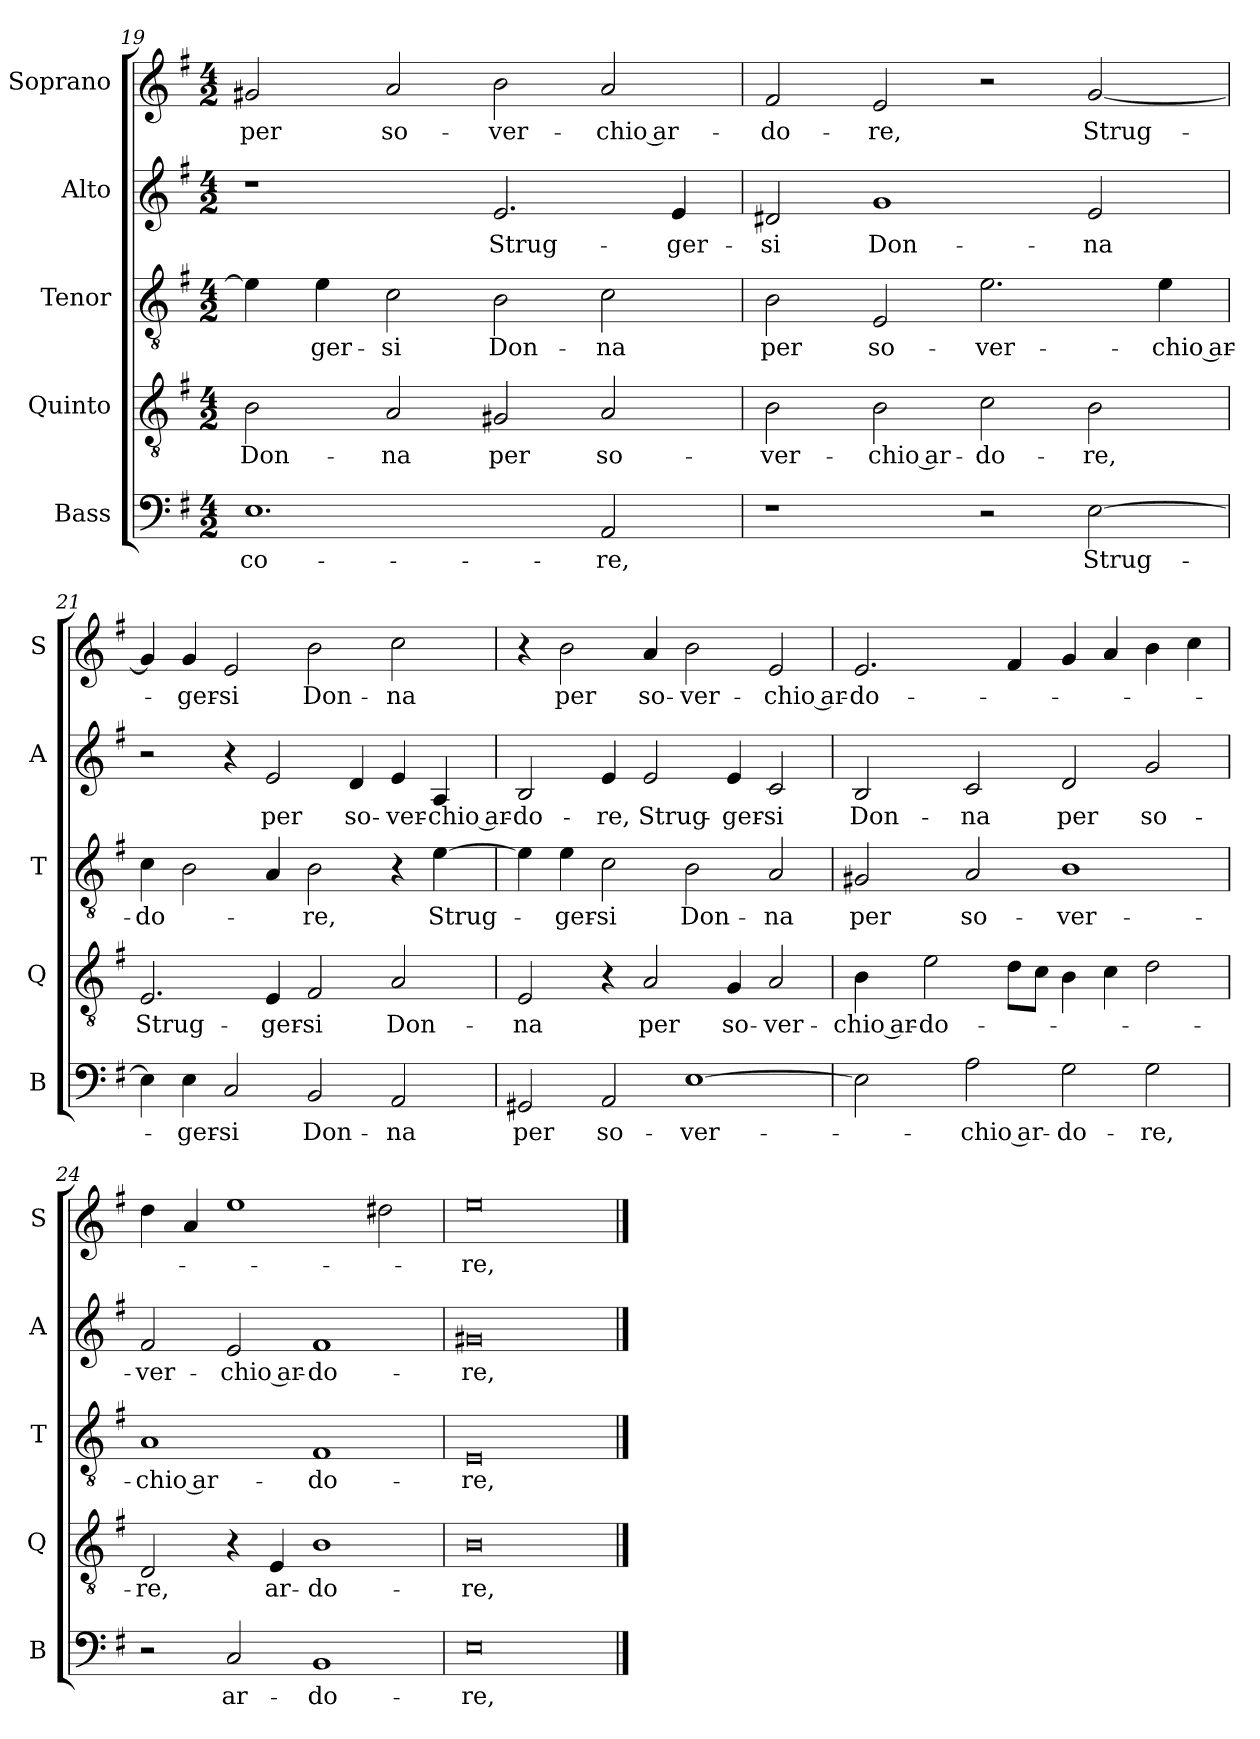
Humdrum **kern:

**kern	**text	**kern	**text	**kern	**text	**kern	**text	**kern	**text
*part5	*part5	*part4	*part4	*part3	*part3	*part2	*part2	*part1	*part1
*staff5	*staff5	*staff4	*staff4	*staff3	*staff3	*staff2	*staff2	*staff1	*staff1
*I"Bass	*	*I"Quinto	*	*I"Tenor	*	*I"Alto	*	*I"Soprano	*
*I'B	*	*I'Q	*	*I'T	*	*I'A	*	*I'S	*
*clefF4	*	*clefGv2	*	*clefGv2	*	*clefG2	*	*clefG2	*
*k[f#]	*	*k[f#]	*	*k[f#]	*	*k[f#]	*	*k[f#]	*
*G:	*	*G:	*	*G:	*	*G:	*	*G:	*
*M4/2	*	*M4/2	*	*M4/2	*	*M4/2	*	*M4/2	*
=19	=19	=19	=19	=19	=19	=19	=19	=19	=19
!	!LO:LY:b	!	!LO:LY:b	!	!	!	!	!	!LO:LY:b
1.E	co-	2B\	Don-	4e\]	.	1r	.	2g#X/	per
!	!	!	!	!	!LO:LY:b	!	!	!	!
.	.	.	.	4e\	-ger-	.	.	.	.
!	!	!	!LO:LY:b	!	!LO:LY:b	!	!	!	!LO:LY:b
.	.	2A/	-na	2c\	-si	.	.	2a/	so-
!	!	!	!LO:LY:b	!	!LO:LY:b	!	!LO:LY:b	!	!LO:LY:b
.	.	2G#X/	per	2B\	Don-	2.e/	Strug-	2b\	-ver-
!	!LO:LY:b	!	!LO:LY:b	!	!LO:LY:b	!	!	!	!LO:LY:b
2AA/	-re,	2A/	so-	2c\	-na	.	.	2a/	-chio ar-
!	!	!	!	!	!	!	!LO:LY:b	!	!
.	.	.	.	.	.	4e/	-ger-	.	.
=20	=20	=20	=20	=20	=20	=20	=20	=20	=20
!	!	!	!LO:LY:b	!	!LO:LY:b	!	!LO:LY:b	!	!LO:LY:b
1r	.	2B\	-ver-	2B\	per	2d#X/	-si	2f#/	-do-
!	!	!	!LO:LY:b	!	!LO:LY:b	!	!LO:LY:b	!	!LO:LY:b
.	.	2B\	-chio ar-	2E/	so-	1g	Don-	2e/	-re,
!	!	!	!LO:LY:b	!	!LO:LY:b	!	!	!	!
2r	.	2c\	-do-	2.e\	-ver-	.	.	2r	.
!	!LO:LY:b	!	!LO:LY:b	!	!	!	!LO:LY:b	!	!LO:LY:b
[2E\	Strug-	2B\	-re,	.	.	2e/	-na	[2g/	Strug-
!	!	!	!	!	!LO:LY:b	!	!	!	!
.	.	.	.	4e\	-chio ar-	.	.	.	.
!!LO:LB:g=z
=21	=21	=21	=21	=21	=21	=21	=21	=21	=21
!	!	!	!LO:LY:b	!	!LO:LY:b	!	!	!	!
4E\]	.	2.E/	Strug-	4c\	-do-	2r	.	4g/]	.
!	!LO:LY:b	!	!	!	!	!	!	!	!LO:LY:b
4E\	-ger-	.	.	2B\	.	.	.	4g/	-ger-
!	!LO:LY:b	!	!	!	!	!	!	!	!LO:LY:b
2C/	-si	.	.	.	.	4r	.	2e/	-si
!	!	!	!LO:LY:b	!	!	!	!LO:LY:b	!	!
.	.	4E/	-ger-	4A/	.	2e/	per	.	.
!	!LO:LY:b	!	!LO:LY:b	!	!LO:LY:b	!	!	!	!LO:LY:b
2BB/	Don-	2F#/	-si	2B\	-re,	.	.	2b\	Don-
!	!	!	!	!	!	!	!LO:LY:b	!	!
.	.	.	.	.	.	4d/	so-	.	.
!	!LO:LY:b	!	!LO:LY:b	!	!	!	!LO:LY:b	!	!LO:LY:b
2AA/	-na	2A/	Don-	4r	.	4e/	-ver-	2cc\	-na
!	!	!	!	!	!LO:LY:b	!	!LO:LY:b	!	!
.	.	.	.	[4e\	Strug-	4A/	-chio ar-	.	.
=22	=22	=22	=22	=22	=22	=22	=22	=22	=22
!	!LO:LY:b	!	!LO:LY:b	!	!	!	!LO:LY:b	!	!
2GG#X/	per	2E/	-na	4e\]	.	2B/	-do-	4r	.
!	!	!	!	!	!LO:LY:b	!	!	!	!LO:LY:b
.	.	.	.	4e\	-ger-	.	.	2b\	per
!	!LO:LY:b	!	!	!	!LO:LY:b	!	!LO:LY:b	!	!
2AA/	so-	4r	.	2c\	-si	4e/	-re,	.	.
!	!	!	!LO:LY:b	!	!	!	!LO:LY:b	!	!LO:LY:b
.	.	2A/	per	.	.	2e/	Strug-	4a/	so-
!	!LO:LY:b	!	!	!	!LO:LY:b	!	!	!	!LO:LY:b
[1E	-ver-	.	.	2B\	Don-	.	.	2b\	-ver-
!	!	!	!LO:LY:b	!	!	!	!LO:LY:b	!	!
.	.	4G/	so-	.	.	4e/	-ger-	.	.
!	!	!	!LO:LY:b	!	!LO:LY:b	!	!LO:LY:b	!	!LO:LY:b
.	.	2A/	-ver-	2A/	-na	2c/	-si	2e/	-chio ar-
=23	=23	=23	=23	=23	=23	=23	=23	=23	=23
!	!	!	!LO:LY:b	!	!LO:LY:b	!	!LO:LY:b	!	!LO:LY:b
2E\]	.	4B\	-chio ar-	2G#X/	per	2B/	Don-	2.e/	-do-
!	!	!	!LO:LY:b	!	!	!	!	!	!
.	.	2e\	-do-	.	.	.	.	.	.
!	!LO:LY:b	!	!	!	!LO:LY:b	!	!LO:LY:b	!	!
2A\	-chio ar-	.	.	2A/	so-	2c/	-na	.	.
.	.	8d\L	.	.	.	.	.	4f#/	.
.	.	8c\J	.	.	.	.	.	.	.
!	!LO:LY:b	!	!	!	!LO:LY:b	!	!LO:LY:b	!	!
2G\	-do-	4B\	.	1B	-ver-	2d/	per	4g/	.
.	.	4c\	.	.	.	.	.	4a/	.
!	!LO:LY:b	!	!	!	!	!	!LO:LY:b	!	!
2G\	-re,	2d\	.	.	.	2g/	so-	4b\	.
.	.	.	.	.	.	.	.	4cc\	.
!!LO:LB:g=z
=24	=24	=24	=24	=24	=24	=24	=24	=24	=24
!	!	!	!LO:LY:b	!	!LO:LY:b	!	!LO:LY:b	!	!
2r	.	2D/	-re,	1A	-chio ar-	2f#/	-ver-	4dd\	.
.	.	.	.	.	.	.	.	4a/	.
!	!LO:LY:b	!	!	!	!	!	!LO:LY:b	!	!
2C/	ar-	4r	.	.	.	2e/	-chio ar-	1ee	.
!	!	!	!LO:LY:b	!	!	!	!	!	!
.	.	4E/	ar-	.	.	.	.	.	.
!	!LO:LY:b	!	!LO:LY:b	!	!LO:LY:b	!	!LO:LY:b	!	!
1BB	-do-	1B	-do-	1F#	-do-	1f#	-do-	.	.
.	.	.	.	.	.	.	.	2dd#X\	.
=25	=25	=25	=25	=25	=25	=25	=25	=25	=25
!	!LO:LY:b	!	!LO:LY:b	!	!LO:LY:b	!	!LO:LY:b	!	!LO:LY:b
0E	-re,	0B	-re,	0E	-re,	0g#X	-re,	0ee	-re,
==	==	==	==	==	==	==	==	==	==
*-	*-	*-	*-	*-	*-	*-	*-	*-	*-
